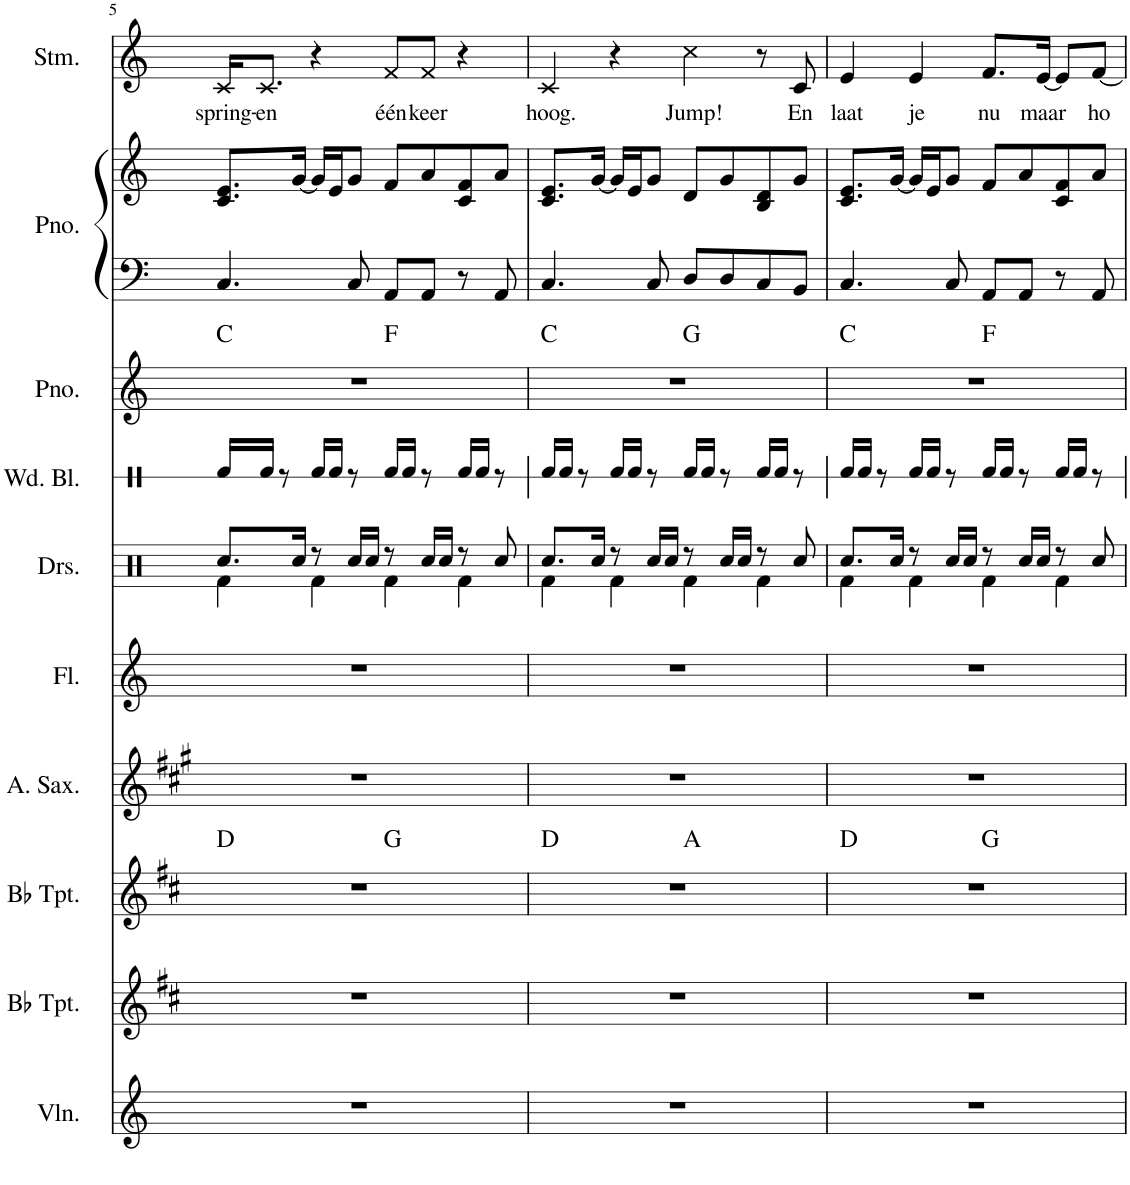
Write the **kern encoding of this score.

**kern	**kern	**kern	**harte	**kern	**kern	**kern	**kern	**kern	**harte	**kern	**kern	**kern	**text
*part10	*part9	*part8	*part8	*part7	*part6	*part5	*part4	*part3	*part3	*part2	*part2	*part1	*part1
*staff11	*staff10	*staff9	*	*staff8	*staff7	*staff6	*staff5	*staff4	*	*staff3	*staff2	*staff1	*staff1
*I"Viool	*I"Trompet in Bb	*I"Trompet in Bb	*	*I"Alt-saxofoon	*I"Dwarsfluit	*I"Drumset	*I"Woodblocks	*I"Piano	*	*I"Piano	*	*I"Stem	*
*	*	*	*	*I'A. Sax.	*	*I'Drs.	*I'Wd. Bl.	*I'Pno.	*	*I'Pno.	*	*I'Stm.	*
!!LO:PB:g=z
*clefG2	*clefG2	*clefG2	*	*clefG2	*clefG2	*clefX	*clefX	*clefG2	*	*clefF4	*clefG2	*clefG2	*
*	*Trd1c2	*Trd1c2	*	*Trd5c9	*	*	*	*	*	*	*	*	*
*k[]	*k[f#c#]	*k[f#c#]	*	*k[f#c#g#]	*k[]	*k[]	*k[]	*k[]	*	*k[]	*k[]	*k[]	*
*M4/4	*M4/4	*M4/4	*	*M4/4	*M4/4	*M4/4	*M4/4	*M4/4	*	*M4/4	*M4/4	*M4/4	*
=5	=5	=5	=5	=5	=5	=5	=5	=5	=5	=5	=5	=5	=5
*	*	*	*	*	*	*^	*	*	*	*	*	*	*
!	!	!	!	!	!	!	!	!	!	!	!	!	!	!LO:LY:b
*	*	*^	*	*	*	*	*	*	*^	*	*	*	*	*
1r	1r	1r	2ryy	D:maj	1r	1r	8.Rcc/L	4Rf\	16Rf/LL	1r	2ryy	C:maj	4.C/	8.c/ 8.e/L	16c/KL	spring-
!	!	!	!	!	!	!	!	!	!	!	!	!	!	!	!	!LO:LY:b
.	.	.	.	.	.	.	.	.	16Rf/JJ	.	.	.	.	.	8.c/J	-en
.	.	.	.	.	.	.	.	.	8r	.	.	.	.	.	.	.
.	.	.	.	.	.	.	16Rcc/Jk	.	.	.	.	.	.	[16g/Jk	.	.
.	.	.	.	.	.	.	8r	4Rf\	16Rf/LL	.	.	.	.	16g/LL]	4r	.
.	.	.	.	.	.	.	.	.	16Rf/JJ	.	.	.	.	16e/J	.	.
.	.	.	.	.	.	.	16Rcc/LL	.	8r	.	.	.	8C/	8g/J	.	.
.	.	.	.	.	.	.	16Rcc/JJ	.	.	.	.	.	.	.	.	.
!	!	!	!	!	!	!	!	!	!	!	!	!	!	!	!	!LO:LY:b
.	.	.	2ryy	G:maj	.	.	8r	4Rf\	16Rf/LL	.	2ryy	F:maj	8AA/L	8f/L	8f/L	één
.	.	.	.	.	.	.	.	.	16Rf/JJ	.	.	.	.	.	.	.
!	!	!	!	!	!	!	!	!	!	!	!	!	!	!	!	!LO:LY:b
.	.	.	.	.	.	.	16Rcc/LL	.	8r	.	.	.	8AA/J	8a/	8f/J	keer
.	.	.	.	.	.	.	16Rcc/JJ	.	.	.	.	.	.	.	.	.
.	.	.	.	.	.	.	8r	4Rf\	16Rf/LL	.	.	.	8r	8c/ 8f/	4r	.
.	.	.	.	.	.	.	.	.	16Rf/JJ	.	.	.	.	.	.	.
.	.	.	.	.	.	.	8Rcc/	.	8r	.	.	.	8AA/	8a/J	.	.
=6	=6	=6	=6	=6	=6	=6	=6	=6	=6	=6	=6	=6	=6	=6	=6	=6
!	!	!	!	!	!	!	!	!	!	!	!	!	!	!	!	!LO:LY:b
1r	1r	1r	2ryy	D:maj	1r	1r	8.Rcc/L	4Rf\	16Rf/LL	1r	2ryy	C:maj	4.C/	8.c/ 8.e/L	4c/	hoog.
.	.	.	.	.	.	.	.	.	16Rf/JJ	.	.	.	.	.	.	.
.	.	.	.	.	.	.	.	.	8r	.	.	.	.	.	.	.
.	.	.	.	.	.	.	16Rcc/Jk	.	.	.	.	.	.	[16g/Jk	.	.
.	.	.	.	.	.	.	8r	4Rf\	16Rf/LL	.	.	.	.	16g/LL]	4r	.
.	.	.	.	.	.	.	.	.	16Rf/JJ	.	.	.	.	16e/J	.	.
.	.	.	.	.	.	.	16Rcc/LL	.	8r	.	.	.	8C/	8g/J	.	.
.	.	.	.	.	.	.	16Rcc/JJ	.	.	.	.	.	.	.	.	.
!	!	!	!	!	!	!	!	!	!	!	!	!	!	!	!	!LO:LY:b
.	.	.	2ryy	A:maj	.	.	8r	4Rf\	16Rf/LL	.	2ryy	G:maj	8D/L	8d/L	4cc\	Jump!
.	.	.	.	.	.	.	.	.	16Rf/JJ	.	.	.	.	.	.	.
.	.	.	.	.	.	.	16Rcc/LL	.	8r	.	.	.	8D/	8g/	.	.
.	.	.	.	.	.	.	16Rcc/JJ	.	.	.	.	.	.	.	.	.
.	.	.	.	.	.	.	8r	4Rf\	16Rf/LL	.	.	.	8C/	8B/ 8d/	8r	.
.	.	.	.	.	.	.	.	.	16Rf/JJ	.	.	.	.	.	.	.
!	!	!	!	!	!	!	!	!	!	!	!	!	!	!	!	!LO:LY:b
.	.	.	.	.	.	.	8Rcc/	.	8r	.	.	.	8BB/J	8g/J	8c/	En
=7	=7	=7	=7	=7	=7	=7	=7	=7	=7	=7	=7	=7	=7	=7	=7	=7
!	!	!	!	!	!	!	!	!	!	!	!	!	!	!	!	!LO:LY:b
1r	1r	1r	2ryy	D:maj	1r	1r	8.Rcc/L	4Rf\	16Rf/LL	1r	2ryy	C:maj	4.C/	8.c/ 8.e/L	4e/	laat
.	.	.	.	.	.	.	.	.	16Rf/JJ	.	.	.	.	.	.	.
.	.	.	.	.	.	.	.	.	8r	.	.	.	.	.	.	.
.	.	.	.	.	.	.	16Rcc/Jk	.	.	.	.	.	.	[16g/Jk	.	.
!	!	!	!	!	!	!	!	!	!	!	!	!	!	!	!	!LO:LY:b
.	.	.	.	.	.	.	8r	4Rf\	16Rf/LL	.	.	.	.	16g/LL]	4e/	je
.	.	.	.	.	.	.	.	.	16Rf/JJ	.	.	.	.	16e/J	.	.
.	.	.	.	.	.	.	16Rcc/LL	.	8r	.	.	.	8C/	8g/J	.	.
.	.	.	.	.	.	.	16Rcc/JJ	.	.	.	.	.	.	.	.	.
!	!	!	!	!	!	!	!	!	!	!	!	!	!	!	!	!LO:LY:b
.	.	.	2ryy	G:maj	.	.	8r	4Rf\	16Rf/LL	.	2ryy	F:maj	8AA/L	8f/L	8.f/L	nu
.	.	.	.	.	.	.	.	.	16Rf/JJ	.	.	.	.	.	.	.
.	.	.	.	.	.	.	16Rcc/LL	.	8r	.	.	.	8AA/J	8a/	.	.
!	!	!	!	!	!	!	!	!	!	!	!	!	!	!	!	!LO:LY:b
.	.	.	.	.	.	.	16Rcc/JJ	.	.	.	.	.	.	.	[16e/Jk	maar
.	.	.	.	.	.	.	8r	4Rf\	16Rf/LL	.	.	.	8r	8c/ 8f/	8e/L]	.
.	.	.	.	.	.	.	.	.	16Rf/JJ	.	.	.	.	.	.	.
!	!	!	!	!	!	!	!	!	!	!	!	!	!	!	!	!LO:LY:b
.	.	.	.	.	.	.	8Rcc/	.	8r	.	.	.	8AA/	8a/J	[8f/J	ho
*	*	*v	*v	*	*	*	*v	*v	*	*v	*v	*	*	*	*	*
=	=	=	=	=	=	=	=	=	=	=	=	=	=
*-	*-	*-	*-	*-	*-	*-	*-	*-	*-	*-	*-	*-	*-
